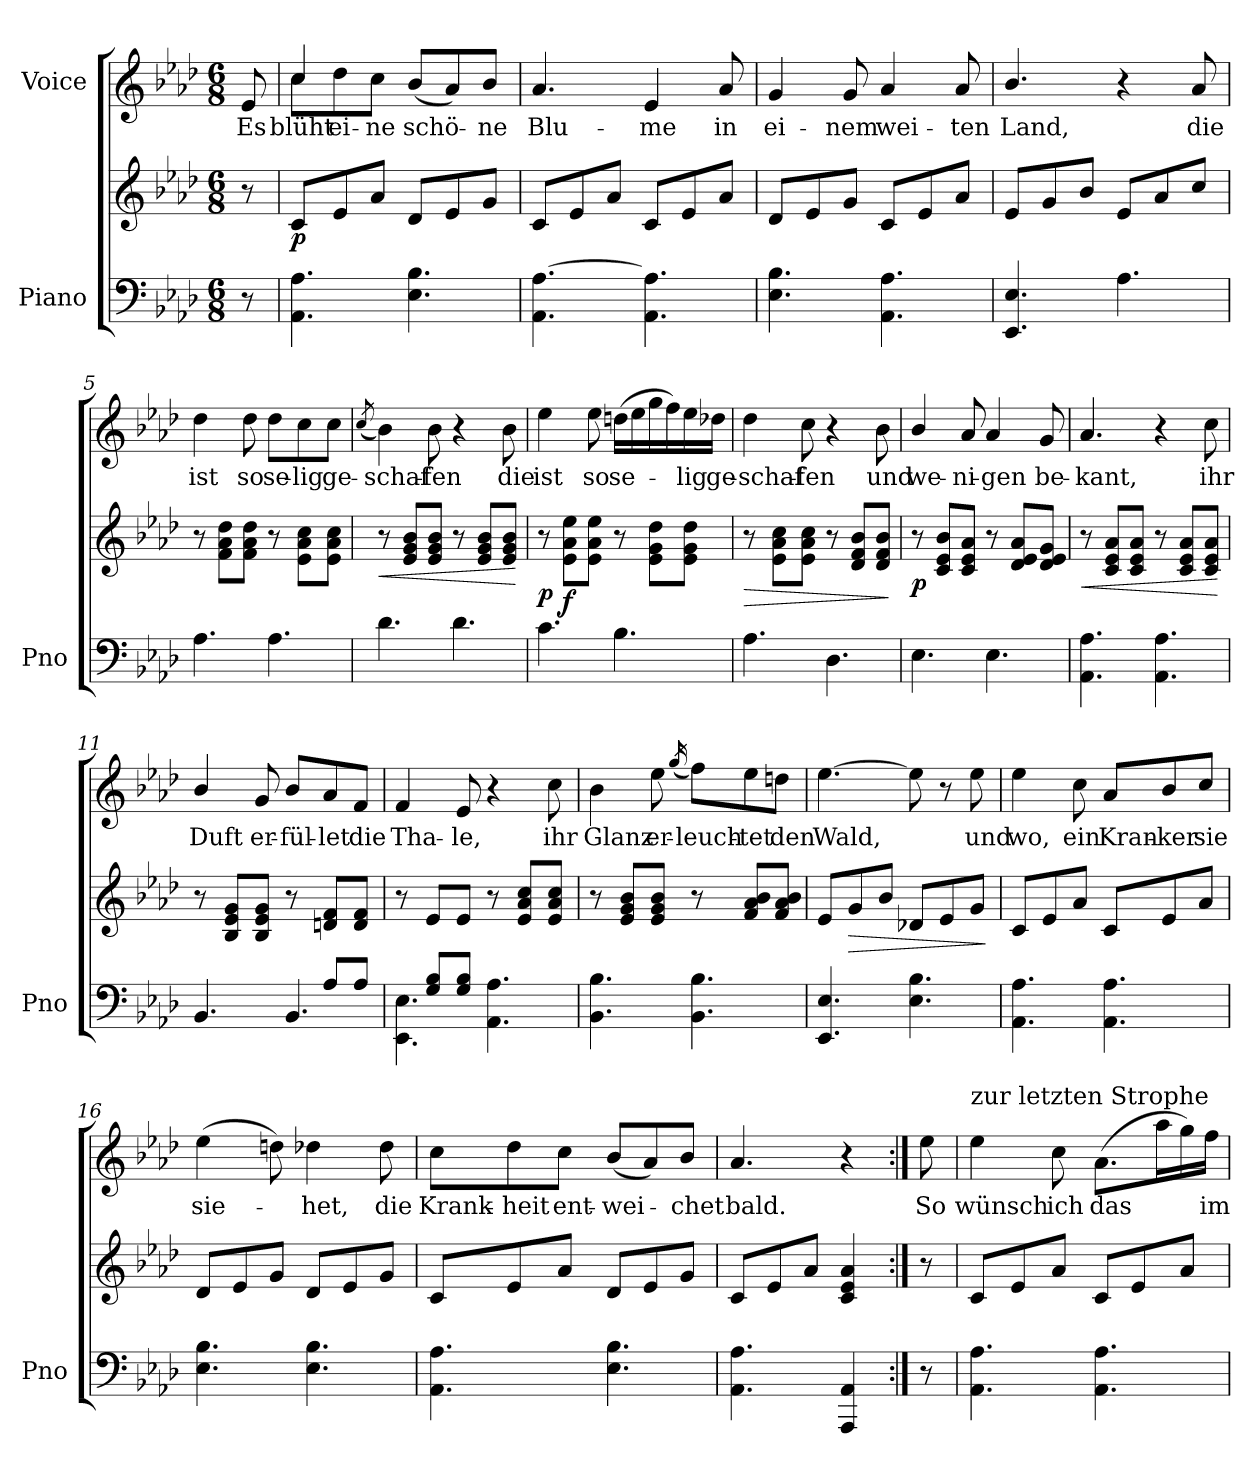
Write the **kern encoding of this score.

**kern	**kern	**dynam	**kern	**text
*part2	*part2	*part2	*part1	*part1
*staff3	*staff2	*staff2/3	*staff1	*staff1
*I"Piano	*	*	*I"Voice	*
*I'Pno	*	*	*	*
*clefF4	*clefG2	*	*clefG2	*
*k[b-e-a-d-]	*k[b-e-a-d-]	*	*k[b-e-a-d-]	*
*M6/8	*M6/8	*	*M6/8	*
=	=	=	=	=
!	!	!	!	!LO:LY:b
8r	8r	.	8e-/	Es
=1	=1	=1	=1	=1
!	!	!LO:DY:b	!	!LO:LY:b
*	*	*	*^	*
4.AA-\ 4.A-\	8c/L	p	8cc\L	4cc/	blüht
!	!	!	!	!	!LO:LY:b
.	8e-/	.	8dd-\	.	ei-
!	!	!	!	!	!LO:LY:b
.	8a-/J	.	8cc\J	2ryy	-ne
!	!	!	!	!	!LO:LY:b
4.E-\ 4.B-\	8d-/L	.	(>8b-/L	.	schö-
.	8e-/	.	8a-/)	.	.
!	!	!	!	!	!LO:LY:b
.	8g/J	.	8b-/J	.	-ne
*	*	*	*v	*v	*
=2	=2	=2	=2	=2
!	!	!	!	!LO:LY:b
4.AA-\ [4.A-\	8c/L	.	4.a-/	Blu-
.	8e-/	.	.	.
.	8a-/J	.	.	.
!	!	!	!	!LO:LY:b
4.AA-\ 4.A-\]	8c/L	.	4e-/	-me
.	8e-/	.	.	.
!	!	!	!	!LO:LY:b
.	8a-/J	.	8a-/	in
=3	=3	=3	=3	=3
!	!	!	!	!LO:LY:b
4.E-\ 4.B-\	8d-/L	.	4g/	ei-
.	8e-/	.	.	.
!	!	!	!	!LO:LY:b
.	8g/J	.	8g/	-nem
!	!	!	!	!LO:LY:b
4.AA-\ 4.A-\	8c/L	.	4a-/	wei-
.	8e-/	.	.	.
!	!	!	!	!LO:LY:b
.	8a-/J	.	8a-/	-ten
=4	=4	=4	=4	=4
!	!	!	!	!LO:LY:b
4.EE-/ 4.E-/	8e-/L	.	4.b-/	Land,
.	8g/	.	.	.
.	8b-/J	.	.	.
4.A-\	8e-/L	.	4r	.
.	8a-/	.	.	.
!	!	!	!	!LO:LY:b
.	8cc/J	.	8a-/	die
!!LO:LB:g=z
=5	=5	=5	=5	=5
!	!	!	!	!LO:LY:b
4.A-\	8r	.	4dd-\	ist
.	8f\ 8a-\ 8dd-\L	.	.	.
!	!	!	!	!LO:LY:b
.	8f\ 8a-\ 8dd-\J	.	8dd-\	so
!	!	!	!	!LO:LY:b
4.A-\	8r	.	8dd-\L	se-
!	!	!	!	!LO:LY:b
.	8e-\ 8a-\ 8cc\L	.	8cc\	-lig
!	!	!	!	!LO:LY:b
.	8e-\ 8a-\ 8cc\J	.	8cc\J	ge-
=6	=6	=6	=6	=6
.	.	.	(<8qcc/	.
!	!	!LO:HP:b	!	!LO:LY:b
4.d-\	8r	<	4b-\)	-schaf-
.	8e-/ 8g/ 8b-/L	.	.	.
!	!	!	!	!LO:LY:b
.	8e-/ 8g/ 8b-/J	.	8b-\	-fen
4.d-\	8r	.	4r	.
.	8e-/ 8g/ 8b-/L	.	.	.
!	!	!	!	!LO:LY:b
.	8e-/ 8g/ 8b-/J	.	8b-\	die
.	.	[	.	.
=7	=7	=7	=7	=7
!	!	!LO:DY:b	!	!LO:LY:b
4.c\	8r	p	4ee-\	ist
!	!	!LO:DY:b	!	!
.	8e-\ 8a-\ 8ee-\L	f	.	.
!	!	!	!	!LO:LY:b
.	8e-\ 8a-\ 8ee-\J	.	8ee-\	so
!	!	!	!	!LO:LY:b
4.B-\	8r	.	(>16ddn\LL	se-
.	.	.	16ee-\	.
.	8e-\ 8g\ 8dd-\L	.	16gg\	.
.	.	.	16ff\)	.
!	!	!	!	!LO:LY:b
.	8e-\ 8g\ 8dd-\J	.	16ee-\	-lig
!	!	!	!	!LO:LY:b
.	.	.	16dd-X\JJ	ge-
=8	=8	=8	=8	=8
!	!	!LO:HP:b	!	!LO:LY:b
4.A-\	8r	>	4dd-\	-schaf-
.	8e-\ 8a-\ 8cc\L	.	.	.
!	!	!	!	!LO:LY:b
.	8e-\ 8a-\ 8cc\J	.	8cc\	-fen
4.D-\	8r	.	4r	.
.	8d-/ 8f/ 8b-/L	.	.	.
!	!	!	!	!LO:LY:b
.	8d-/ 8f/ 8b-/J	.	8b-\	und
.	.	]	.	.
=9	=9	=9	=9	=9
!	!	!LO:DY:b	!	!LO:LY:b
4.E-\	8r	p	4b-/	we-
.	8c/ 8e-/ 8b-/L	.	.	.
!	!	!	!	!LO:LY:b
.	8c/ 8e-/ 8a-/J	.	8a-/	-ni-
!	!	!	!	!LO:LY:b
4.E-\	8r	.	4a-/	-gen
.	8d-/ 8e-/ 8a-/L	.	.	.
!	!	!	!	!LO:LY:b
.	8d-/ 8e-/ 8g/J	.	8g/	be-
!!LO:LB:g=z
=10	=10	=10	=10	=10
!	!	!LO:HP:b	!	!LO:LY:b
4.AA-\ 4.A-\	8r	<	4.a-/	-kant,
.	8c/ 8e-/ 8a-/L	.	.	.
.	8c/ 8e-/ 8a-/J	.	.	.
4.AA-\ 4.A-\	8r	.	4r	.
.	8c/ 8e-/ 8a-/L	.	.	.
!	!	!	!	!LO:LY:b
.	8c/ 8e-/ 8a-/J	.	8cc\	ihr
.	.	[	.	.
=11	=11	=11	=11	=11
*^	*	*	*	*
!	!	!	!	!	!LO:LY:b
4.BB-/	4.reyy	8r	.	4b-/	Duft
.	.	8B-/ 8e-/ 8g/L	.	.	.
!	!	!	!	!	!LO:LY:b
.	.	8B-/ 8e-/ 8g/J	.	8g/	er-
!	!	!	!	!	!LO:LY:b
4.BB-/	8reyy	8r	.	8b-/L	fül-
!	!	!	!	!	!LO:LY:b
.	8A-/L	8dn/ 8f/L	.	8a-/	-let
!	!	!	!	!	!LO:LY:b
.	8A-/J	8d/ 8f/J	.	8f/J	die
=12	=12	=12	=12	=12	=12
!	!	!	!	!	!LO:LY:b
4.EE-\ 4.E-\	8rgyy	8r	.	4f/	Tha-
.	8G/ 8B-/L	8e-/L	.	.	.
!	!	!	!	!	!LO:LY:b
.	8G/ 8B-/J	8e-/J	.	8e-/	-le,
4.AA-\ 4.A-\	8rgyy	8r	.	4r	.
.	4reyy	8e-/ 8a-/ 8cc/L	.	.	.
!	!	!	!	!	!LO:LY:b
.	.	8e-/ 8a-/ 8cc/J	.	8cc\	ihr
*v	*v	*	*	*	*
=13	=13	=13	=13	=13
!	!	!	!	!LO:LY:b
4.BB-\ 4.B-\	8r	.	4b-\	Glanz
.	8e-/ 8g/ 8b-/L	.	.	.
!	!	!	!	!LO:LY:b
.	8e-/ 8g/ 8b-/J	.	8ee-\	er-
.	.	.	(<16qgg/	.
!	!	!	!	!LO:LY:b
4.BB-\ 4.B-\	8r	.	8ff\L)	-leuch-
!	!	!LO:DY:b	!	!LO:LY:b
!	!	!LO:DY:n=1:b	!	!
.	8f/ 8a-/ 8b-/L	p f	8ee-\	-tet
!	!	!	!	!LO:LY:b
.	8f/ 8a-/ 8b-/J	.	8ddn\J	den
=14	=14	=14	=14	=14
!	!	!	!	!LO:LY:b
4.EE-/ 4.E-/	8e-/L	.	[4.ee-\	Wald,
!	!	!LO:HP:b	!	!
.	8g/	>	.	.
.	8b-/J	.	.	.
4.E-\ 4.B-\	8d-X/L	.	8ee-\]	.
.	8e-/	.	8r	.
!	!	!	!	!LO:LY:b
.	8g/J	.	8ee-\	und
.	.	]	.	.
!!LO:PB:g=z
=15	=15	=15	=15	=15
!	!	!	!	!LO:LY:b
4.AA-\ 4.A-\	8c/L	.	4ee-\	wo,
.	8e-/	.	.	.
!	!	!	!	!LO:LY:b
.	8a-/J	.	8cc\	ein
!	!	!	!	!LO:LY:b
4.AA-\ 4.A-\	8c/L	.	8a-/L	Kran-
!	!	!	!	!LO:LY:b
.	8e-/	.	8b-/	-ker
!	!	!	!	!LO:LY:b
.	8a-/J	.	8cc/J	sie
=16	=16	=16	=16	=16
!	!	!	!	!LO:LY:b
4.E-\ 4.B-\	8d-/L	.	(>4ee-\	sie-
.	8e-/	.	.	.
.	8g/J	.	8ddn\)	.
!	!	!	!	!LO:LY:b
4.E-\ 4.B-\	8d-/L	.	4dd-X\	-het,
.	8e-/	.	.	.
!	!	!	!	!LO:LY:b
.	8g/J	.	8dd-\	die
=17	=17	=17	=17	=17
!	!	!	!	!LO:LY:b
4.AA-\ 4.A-\	8c/L	.	8cc\L	Krank-
!	!	!	!	!LO:LY:b
.	8e-/	.	8dd-\	-heit
!	!	!	!	!LO:LY:b
.	8a-/J	.	8cc\J	ent-
!	!	!	!	!LO:LY:b
4.E-\ 4.B-\	8d-/L	.	(<8b-/L	-wei-
.	8e-/	.	8a-/)	.
!	!	!	!	!LO:LY:b
.	8g/J	.	8b-/J	-chet
=18	=18	=18	=18	=18
!	!	!	!	!LO:LY:b
4.AA-\ 4.A-\	8c/L	.	4.a-/	bald.
.	8e-/	.	.	.
.	8a-/J	.	.	.
4AAA-/ 4AA-/	4c/ 4e-/ 4a-/	.	4r	.
=19:|!	=19:|!	=19:|!	=19:|!	=19:|!
!	!	!	!	!LO:LY:b
8r	8r	.	8ee-\	So
!!LO:LB:g=z
=20	=20	=20	=20	=20
!	!	!	!LO:TX:a:t=zur letzten Strophe	!
!	!	!	!	!LO:LY:b
4.AA-\ 4.A-\	8c/L	.	4ee-\	wünsch
.	8e-/	.	.	.
!	!	!	!	!LO:LY:b
.	8a-/J	.	8cc\	ich
!	!	!	!	!LO:LY:b
4.AA-\ 4.A-\	8c/L	.	(>8.a-\L	das
.	8e-/	.	.	.
.	.	.	16aa-\L	.
.	8a-/J	.	16gg\)	.
!	!	!	!	!LO:LY:b
.	.	.	16ff\JJ	im
=	=	=	=	=
*-	*-	*-	*-	*-
